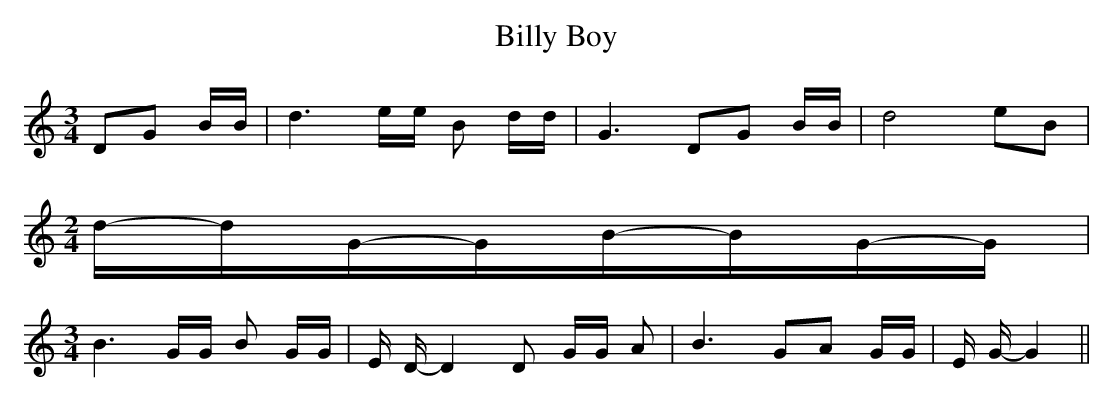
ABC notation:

X:1
T:Billy Boy
M:3/4
L:1/16
K:C
 D2G2 BB| d6 ee B2 dd| G6 D2G2 BB| d8 e2B2|
M:2/4
d-dG-GB-BG-G|
M:3/4
 B6 GG B2 GG| E D- D4 D2 GG A2| B6 G2A2 GG| E G- G4||
